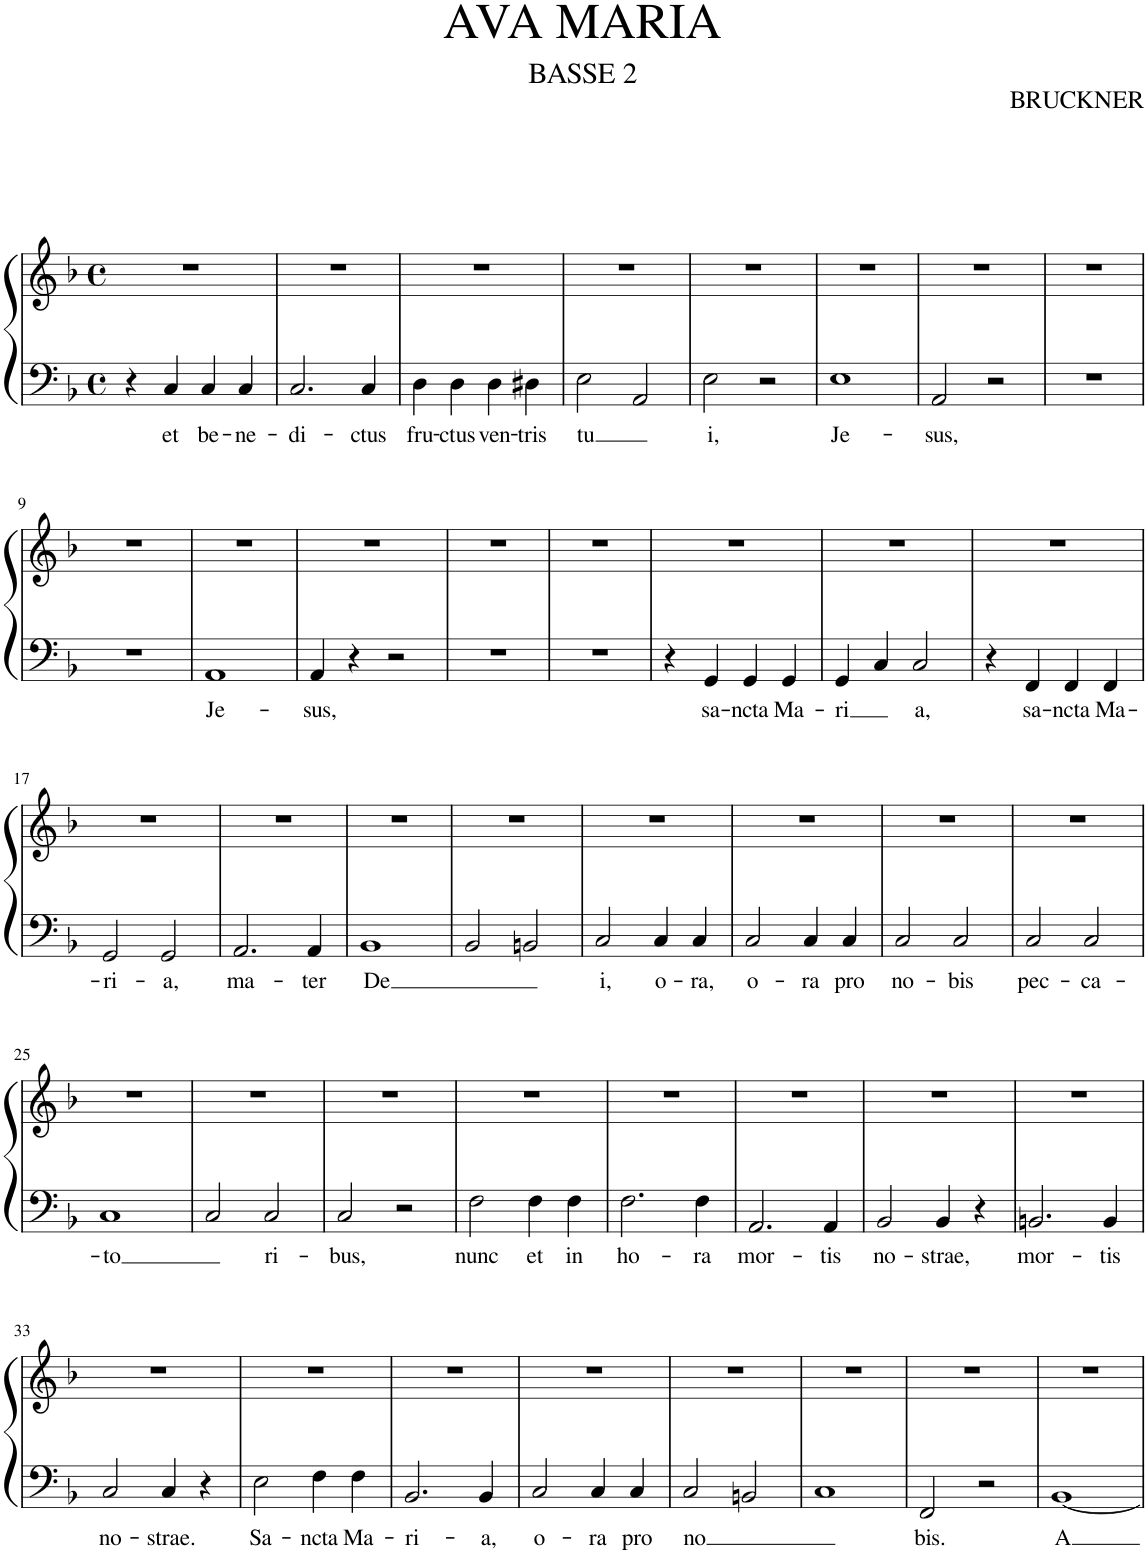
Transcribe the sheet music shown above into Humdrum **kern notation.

**kern	**text	**kern
*part1	*part1	*part1
*staff2	*staff2	*staff1
*I"Piano	*	*
*I'Pno.	*	*
*clefF4	*	*clefG2
*k[b-]	*	*k[b-]
*M4/4	*	*M4/4
*met(c)	*	*met(c)
=1	=1	=1
4r	.	1r
!	!LO:LY:b	!
4C/	et	.
!	!LO:LY:b	!
4C/	be-	.
!	!LO:LY:b	!
4C/	-ne-	.
=2	=2	=2
!	!LO:LY:b	!
2.C/	-di-	1r
!	!LO:LY:b	!
4C/	-ctus	.
=3	=3	=3
!	!LO:LY:b	!
4D\	fru-	1r
!	!LO:LY:b	!
4D\	-ctus	.
!	!LO:LY:b	!
4D\	ven-	.
!	!LO:LY:b	!
4D#X\	-tris	.
=4	=4	=4
!	!LO:LY:b	!
2E\	tu	1r
2AA/	.	.
=5	=5	=5
!	!LO:LY:b	!
2E\	i,	1r
2r	.	.
=6	=6	=6
!	!LO:LY:b	!
1E	Je-	1r
=7	=7	=7
!	!LO:LY:b	!
2AA/	-sus,	1r
2r	.	.
=8	=8	=8
1r	.	1r
!!LO:LB:g=z
=9	=9	=9
1r	.	1r
=10	=10	=10
!	!LO:LY:b	!
1AA	Je-	1r
=11	=11	=11
!	!LO:LY:b	!
4AA/	-sus,	1r
4r	.	.
2r	.	.
=12	=12	=12
1r	.	1r
=13	=13	=13
1r	.	1r
=14	=14	=14
4r	.	1r
!	!LO:LY:b	!
4GG/	sa-	.
!	!LO:LY:b	!
4GG/	-ncta	.
!	!LO:LY:b	!
4GG/	Ma-	.
=15	=15	=15
!	!LO:LY:b	!
4GG/	-ri	1r
4C/	.	.
!	!LO:LY:b	!
2C/	a,	.
=16	=16	=16
4r	.	1r
!	!LO:LY:b	!
4FF/	sa-	.
!	!LO:LY:b	!
4FF/	-ncta	.
!	!LO:LY:b	!
4FF/	Ma-	.
!!LO:LB:g=z
=17	=17	=17
!	!LO:LY:b	!
2GG/	-ri-	1r
!	!LO:LY:b	!
2GG/	-a,	.
=18	=18	=18
!	!LO:LY:b	!
2.AA/	ma-	1r
!	!LO:LY:b	!
4AA/	-ter	.
=19	=19	=19
!	!LO:LY:b	!
1BB-	De	1r
=20	=20	=20
2BB-/	.	1r
2BBn/	.	.
=21	=21	=21
!	!LO:LY:b	!
2C/	i,	1r
!	!LO:LY:b	!
4C/	o-	.
!	!LO:LY:b	!
4C/	-ra,	.
=22	=22	=22
!	!LO:LY:b	!
2C/	o-	1r
!	!LO:LY:b	!
4C/	-ra	.
!	!LO:LY:b	!
4C/	pro	.
=23	=23	=23
!	!LO:LY:b	!
2C/	no-	1r
!	!LO:LY:b	!
2C/	-bis	.
=24	=24	=24
!	!LO:LY:b	!
2C/	pec-	1r
!	!LO:LY:b	!
2C/	-ca-	.
!!LO:LB:g=z
=25	=25	=25
!	!LO:LY:b	!
1C	-to	1r
=26	=26	=26
2C/	.	1r
!	!LO:LY:b	!
2C/	ri-	.
=27	=27	=27
!	!LO:LY:b	!
2C/	-bus,	1r
2r	.	.
=28	=28	=28
!	!LO:LY:b	!
2F\	nunc	1r
!	!LO:LY:b	!
4F\	et	.
!	!LO:LY:b	!
4F\	in	.
=29	=29	=29
!	!LO:LY:b	!
2.F\	ho-	1r
!	!LO:LY:b	!
4F\	-ra	.
=30	=30	=30
!	!LO:LY:b	!
2.AA/	mor-	1r
!	!LO:LY:b	!
4AA/	-tis	.
=31	=31	=31
!	!LO:LY:b	!
2BB-/	no-	1r
!	!LO:LY:b	!
4BB-/	-strae,	.
4r	.	.
=32	=32	=32
!	!LO:LY:b	!
2.BBn/	mor-	1r
!	!LO:LY:b	!
4BB/	-tis	.
!!LO:LB:g=z
=33	=33	=33
!	!LO:LY:b	!
2C/	no-	1r
!	!LO:LY:b	!
4C/	-strae.	.
4r	.	.
=34	=34	=34
!	!LO:LY:b	!
2E\	Sa-	1r
!	!LO:LY:b	!
4F\	-ncta	.
!	!LO:LY:b	!
4F\	Ma-	.
=35	=35	=35
!	!LO:LY:b	!
2.BB-/	-ri-	1r
!	!LO:LY:b	!
4BB-/	-a,	.
=36	=36	=36
!	!LO:LY:b	!
2C/	o-	1r
!	!LO:LY:b	!
4C/	-ra	.
!	!LO:LY:b	!
4C/	pro	.
=37	=37	=37
!	!LO:LY:b	!
2C/	no	1r
2BBn/	.	.
=38	=38	=38
1C	.	1r
=39	=39	=39
!	!LO:LY:b	!
2FF/	bis.	1r
2r	.	.
=40	=40	=40
!	!LO:LY:b	!
[1BB-	A	1r
=	=	=
*-	*-	*-
